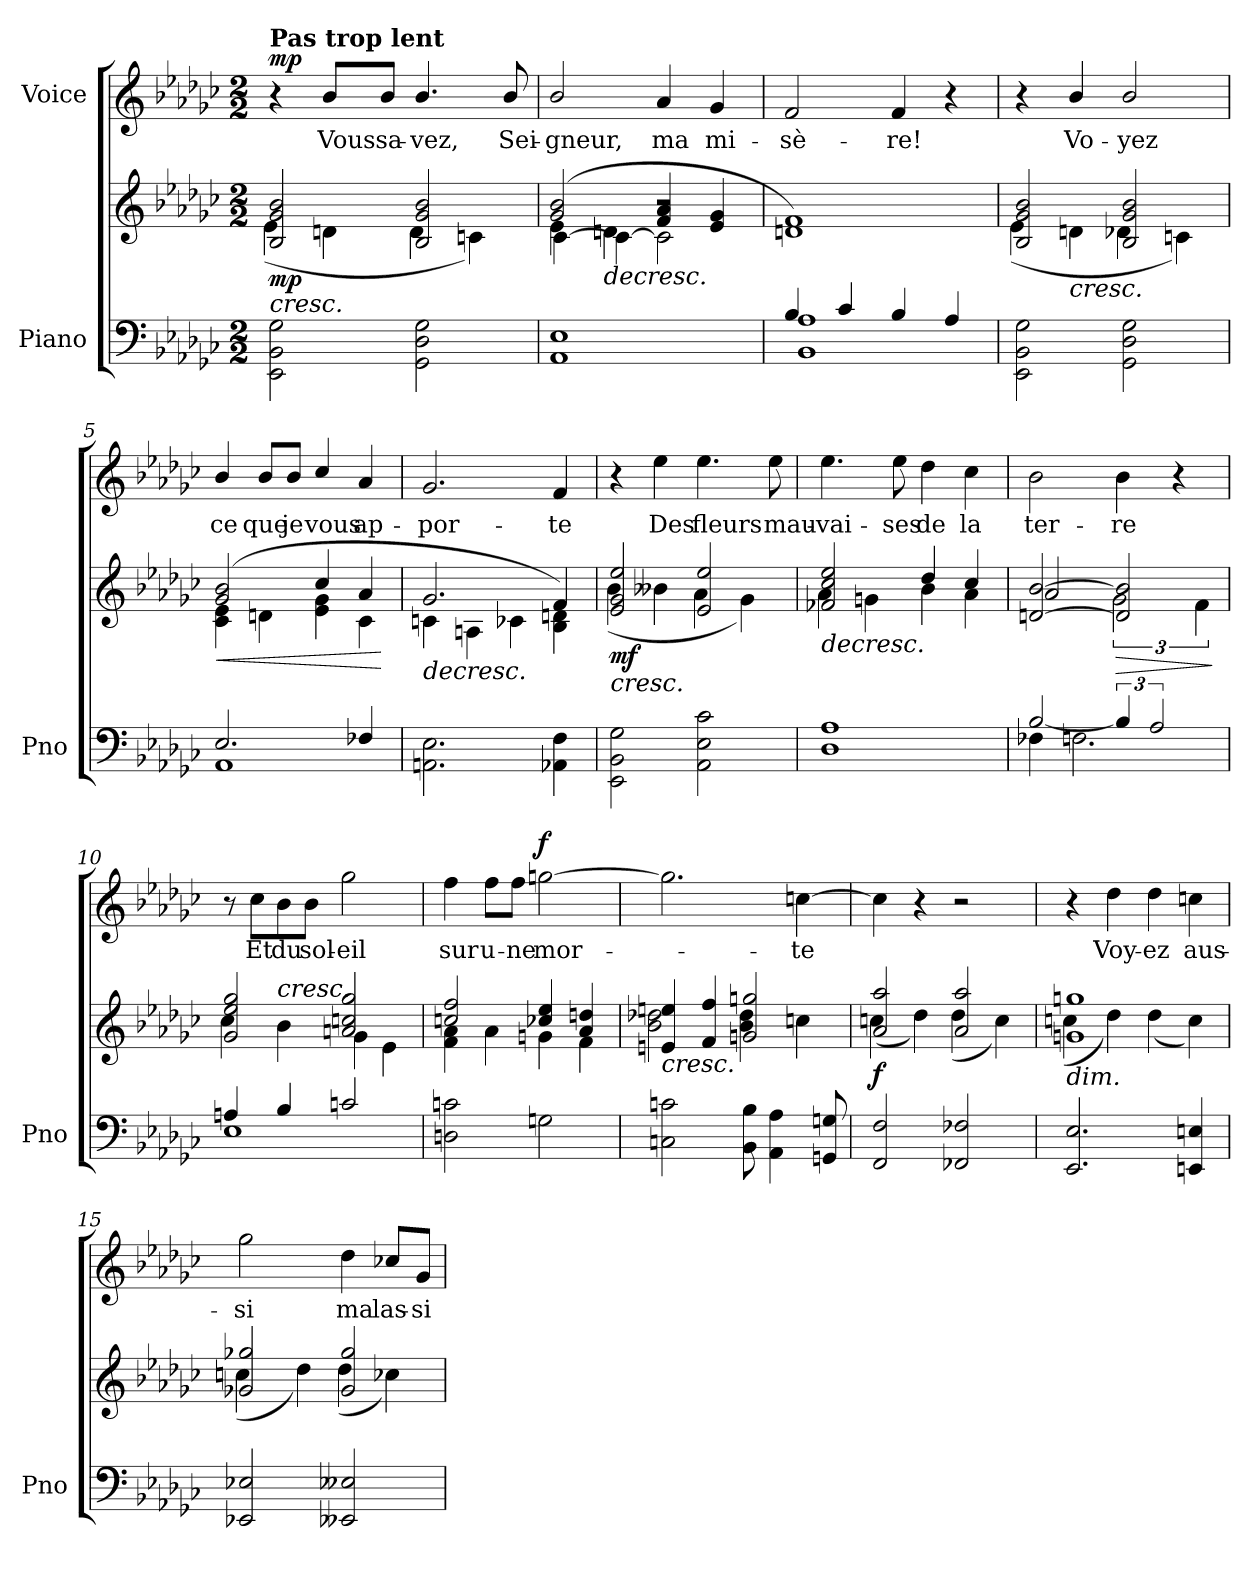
**kern	**kern	**dynam	**kern	**text	**dynam
*part2	*part2	*part2	*part1	*part1	*part1
*staff3	*staff2	*staff2/3	*staff1	*staff1	*staff1
*I"Piano	*	*	*I"Voice	*	*
*I'Pno	*	*	*	*	*
*clefF4	*clefG2	*	*clefG2	*	*
*k[b-e-a-d-g-c-]	*k[b-e-a-d-g-c-]	*	*k[b-e-a-d-g-c-]	*	*
*M2/2	*M2/2	*	*M2/2	*	*
=1	=1	=1	=1	=1	=1
!	!	!	!LO:TX:a:B:t=Pas trop lent	!	!
!	!LO:TX:a:B:t=Pas trop lent	!	!	!	!
!	!	!LO:HP:b	!	!	!
*	*^	*	*	*	*
!	!	!	!LO:DY:n=1:b	!	!	!LO:DY:a
2EE-\ 2BB-\ 2G-\	2B-/ 2g-/ 2b-/	(4e-\	< mp	4r	.	mp
!	!	!	!	!	!LO:LY:b	!
.	.	4dn\	.	8b-/L	Vous	.
!	!	!	!	!	!LO:LY:b	!
.	.	.	.	8b-/J	sa-	.
!	!	!	!	!	!LO:LY:b	!
2GG-\ 2D-\ 2G-\	2B-/ 2g-/ 2b-/	4d\	.	4.b-/	-vez,	.
.	.	4cn\)	.	.	.	.
!	!	!	!	!	!LO:LY:b	!
.	.	.	.	8b-/	Sei-	.
=2	=2	=2	=2	=2	=2	=2
*	*	*^	*	*	*	*
!	!	!	!	!	!	!LO:LY:b	!
1AA- 1E-	(2g-/ 2b-/	4e-\	[4c-\	.	2b-/	-gneur,	.
!	!	!	!	!LO:HP:b	!	!	!
.	.	4dn\	4c-\_	>	.	.	.
!	!	!	!	!	!	!LO:LY:b	!
.	4f/ 4a-/	2r	2c-\]	.	4a-/	ma	.
!	!	!	!	!	!	!LO:LY:b	!
.	4e-/ 4g-/	.	.	.	4g-/	mi-	.
*	*v	*v	*v	*	*	*	*
.	.	[	.	.	.
=3	=3	=3	=3	=3	=3
*^	*^	*	*	*	*
!	!	!	!	!	!	!LO:LY:b	!
4B-/	1BB- 1A-	1dn 1f)	1ryy	.	2f/	-sè-	.
4c-/	.	.	.	.	.	.	.
!	!	!	!	!	!	!LO:LY:b	!
4B-/	.	.	.	.	4f/	-re!	.
4A-/	.	.	.	.	4r	.	.
*v	*v	*	*	*	*	*	*
=4	=4	=4	=4	=4	=4	=4
2EE-\ 2BB-\ 2G-\	2B-/ 2g-/ 2b-/	(4e-\	.	4r	.	.
!	!	!	!LO:HP:b	!	!LO:LY:b	!
.	.	4dn\	<	4b-/	Vo-	.
!	!	!	!	!	!LO:LY:b	!
2GG-\ 2D-\ 2G-\	2B-/ 2g-/ 2b-/	4d-X\	.	2b-/	-yez	.
.	.	4cn\)	.	.	.	.
*	*v	*v	*	*	*	*
.	.	]	.	.	.
!!LO:LB:g=z
=5	=5	=5	=5	=5	=5
*^	*	*	*	*	*
!	!	!	!LO:HP:b	!	!LO:LY:b	!
*	*	*^	*	*	*	*
1AA-	2.E-/	(2g-/ 2b-/	4c-\ 4e-\	<	4b-/	ce	.
!	!	!	!	!	!	!LO:LY:b	!
.	.	.	4dn\	.	8b-/L	que	.
!	!	!	!	!	!	!LO:LY:b	!
.	.	.	.	.	8b-/J	je	.
!	!	!	!	!	!	!LO:LY:b	!
.	.	4cc-/	4e-\ 4g-\	.	4cc-/	vous	.
!	!	!	!	!	!	!LO:LY:b	!
.	4F-X/	4a-/	4c-\	.	4a-/	ap-	.
*v	*v	*	*	*	*	*	*
*	*v	*v	*	*	*	*
.	.	[	.	.	.
=6	=6	=6	=6	=6	=6
!	!	!LO:HP:b	!	!LO:LY:b	!
*	*^	*	*	*	*
2.AAn\ 2.E-\	2.g-/	4cn\	>	2.g-/	-por-	.
.	.	4An\	.	.	.	.
.	.	4c-X\	.	.	.	.
!	!	!	!	!	!LO:LY:b	!
4AA-X\ 4F\	4f/)	4B-\ 4dn\	.	4f/	-te	.
*	*v	*v	*	*	*	*
.	.	[	.	.	.
=7	=7	=7	=7	=7	=7
!	!	!LO:HP:b	!	!	!
*	*^	*	*	*	*
!	!	!	!LO:DY:n=1:b	!	!	!
2EE-\ 2BB-\ 2G-\	2e-/ 2g-/ 2ee-/	(4b-\	< mf	4r	.	.
!	!	!	!	!	!LO:LY:b	!
.	.	4b--X\	.	4ee-\	Des	.
!	!	!	!	!	!LO:LY:b	!
2AA-\ 2E-\ 2c-\	2e-/ 2ee-/	4a-\	.	4.ee-\	fleurs	.
.	.	4g-\)	.	.	.	.
!	!	!	!	!	!LO:LY:b	!
.	.	.	.	8ee-\	mau-	.
*	*v	*v	*	*	*	*
.	.	]	.	.	.
=8	=8	=8	=8	=8	=8
!	!	!LO:HP:b	!	!LO:LY:b	!
*	*^	*	*	*	*
1D- 1A-	2f-X/ 2cc-/ 2ee-/	4a-\	>	4.ee-\	-vai-	.
.	.	4gn\	.	.	.	.
!	!	!	!	!	!LO:LY:b	!
.	.	.	.	8ee-\	-ses	.
!	!	!	!	!	!LO:LY:b	!
.	4dd-/	4b-\	.	4dd-\	de	.
!	!	!	!	!	!LO:LY:b	!
.	4cc-/	4a-\	.	4cc-\	la	.
*	*v	*v	*	*	*	*
.	.	[	.	.	.
!!LO:LB:g=z
=9	=9	=9	=9	=9	=9
*^	*^	*	*	*	*
!	!	!	!	!	!	!LO:LY:b	!
4F-X\	[2B-/	[<2dn/ [2b-/	2a-/	.	2b-\	ter-	.
2.Fn\	.	.	.	.	.	.	.
!	!	!	!	!LO:HP:b	!	!LO:LY:b	!
.	6B-/]	2d/] 2b-/]	3g-\	>	4b-\	-re	.
.	3A-/	.	.	.	.	.	.
.	.	.	.	.	4r	.	.
.	.	.	6f\	.	.	.	.
*v	*v	*	*	*	*	*	*
*	*v	*v	*	*	*	*
.	.	]	.	.	.
=10	=10	=10	=10	=10	=10
*^	*^	*	*	*	*
!	!	!	!	!	!	!	!LO:DY:a
!	!	!	!	!	!	!	!LO:DY:n=1:a
1E-	4An/	2g-/ 2ee-/ 2gg-/	4cc-\	.	8r	.	other-dynamics f
!	!	!	!	!	!	!LO:LY:b	!
.	.	.	.	.	8cc-\L	Et	.
!	!	!	!LO:TX:a:i:t=cresc.	!	!	!	!
!	!	!	!	!	!	!LO:LY:b	!
.	4B-/	.	4b-\	.	8b-\	du	.
!	!	!	!	!	!	!LO:LY:b	!
.	.	.	.	.	8b-\J	sol-	.
!	!	!	!	!	!	!LO:LY:b	!
.	2cn/	2an/ 2ccn/ 2gg-/	4g-\	.	2gg-\	-eil	.
.	.	.	4e-\	.	.	.	.
*v	*v	*	*	*	*	*	*
=11	=11	=11	=11	=11	=11	=11
!	!	!	!	!	!LO:LY:b	!
2Dn\ 2cn\	2ccn/ 2ff/	4f\ 4a-\	.	4ff\	sur	.
!	!	!	!	!	!LO:LY:b	!
.	.	4a-\	.	8ff\L	u-	.
!	!	!	!	!	!LO:LY:b	!
.	.	.	.	8ff\J	-ne	.
!	!	!	!	!	!LO:LY:b	!LO:DY:a
2Gn\	4cc-X/ 4ee-/	4gn\	.	[2ggn\	mor-	f
.	4a-/ 4ddn/	4f\	.	.	.	.
=12	=12	=12	=12	=12	=12	=12
!	!LO:TX:b:i:t=cresc.	!	!	!	!	!
2Cn\ 2cn\	4en/ 4een/	2b-\ 2dd-X\	.	2.ggn\]	.	.
.	4f/ 4ff/	.	.	.	.	.
8BB-\ 8B-\	2gn/ 2ggn/	4b-\ 4dd-\	.	.	.	.
4AA-\ 4A-\	.	.	.	.	.	.
!	!	!	!	!	!LO:LY:b	!
.	.	4ccn\	.	[4ccn\	-te	.
8GGn/ 8Gn/	.	.	.	.	.	.
!!LO:PB:g=z
=13	=13	=13	=13	=13	=13	=13
!	!	!	!LO:DY:b	!	!	!
2FF/ 2F/	2a-/ 2aa-/	(4ccn\	f	4ccn\]	.	.
.	.	4dd-\)	.	4r	.	.
2FF-X/ 2F-X/	2a-/ 2aa-/	(4dd-\	.	2r	.	.
.	.	4cc\)	.	.	.	.
=14	=14	=14	=14	=14	=14	=14
!	!LO:TX:b:i:t=dim.	!	!	!	!	!
2.EE-/ 2.E-/	1gn 1ggn	(4ccn\	.	4r	.	.
!	!	!	!	!	!LO:LY:b	!
.	.	4dd-\)	.	4dd-\	Voy-	.
!	!	!	!	!	!LO:LY:b	!
.	.	(4dd-\	.	4dd-\	-ez	.
!	!	!	!	!	!LO:LY:b	!
4EEn/ 4En/	.	4cc\)	.	4ccn\	aus-	.
=15	=15	=15	=15	=15	=15	=15
!	!	!	!	!	!LO:LY:b	!
*	*	*	*	*^	*	*
2EE-X/ 2E-X/	2g-X/ 2gg-X/	(4ccn\	.	2gg-\	8ryy	-si	.
.	.	.	.	.	8ryy	.	.
.	.	4dd-\)	.	.	4ryy	.	.
!	!	!	!	!	!	!LO:LY:b	!
2EE--X/ 2E--X/	2g-/ 2gg-/	(4dd-\	.	4dd-\	2ryy	ma	.
!	!	!	!	!	!	!LO:LY:b	!
.	.	4cc-X\)	.	8cc-X/L	.	las-	.
!	!	!	!	!	!	!LO:LY:b	!
.	.	.	.	8g-/J	.	-si-	.
*	*v	*v	*	*	*	*	*
*	*	*	*v	*v	*	*
.	.	]	.	.	.
=	=	=	=	=	=
*-	*-	*-	*-	*-	*-
